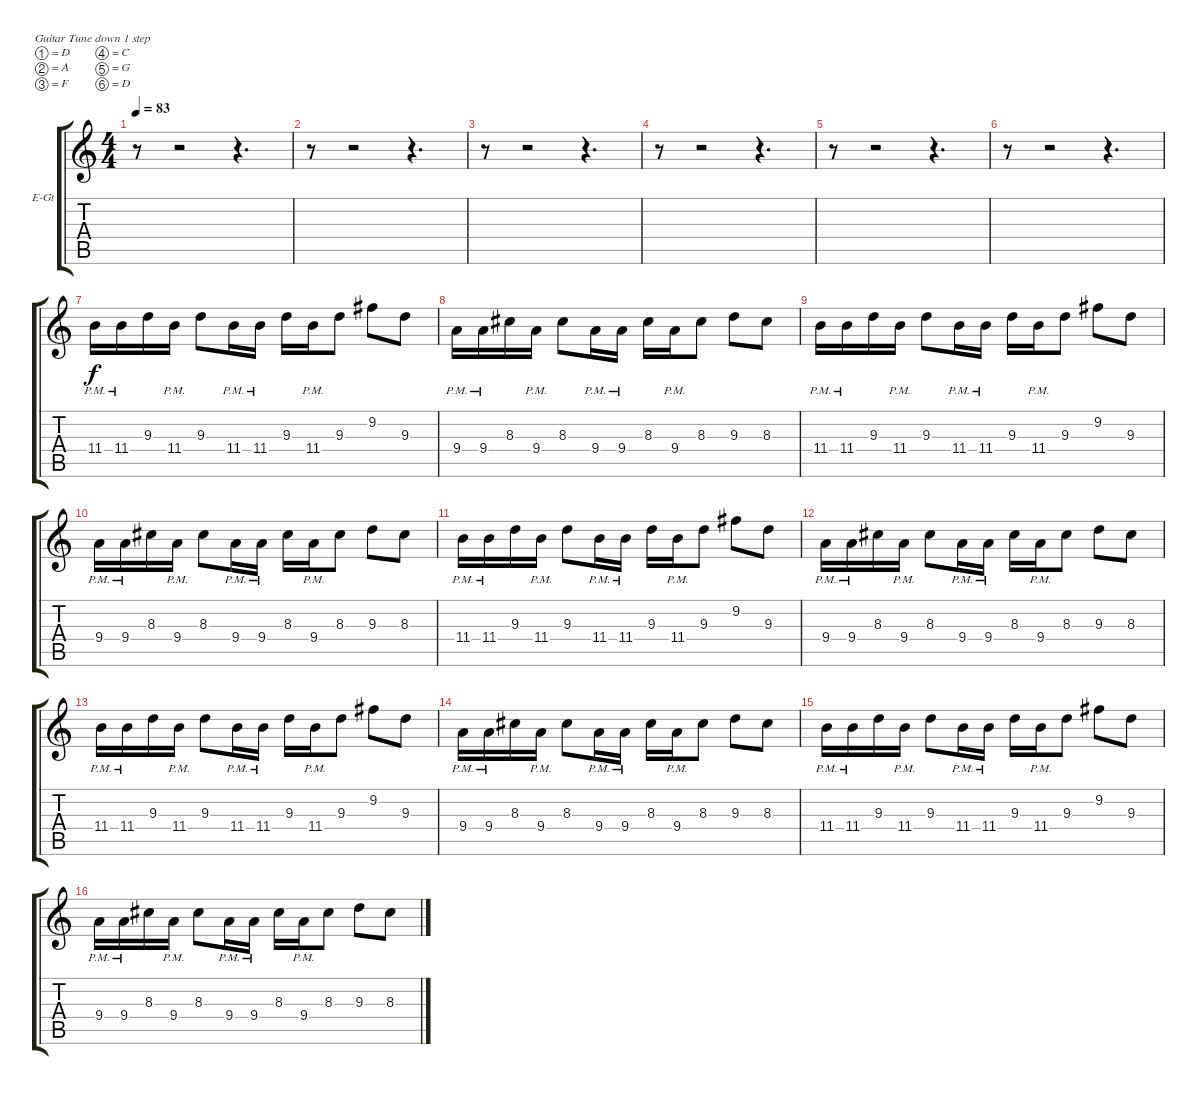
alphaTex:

\bracketExtendMode groupsimilarinstruments
\firstSystemTrackNameOrientation horizontal
\otherSystemsTrackNameOrientation horizontal
\track ("Äîðîæêà 2" "E-Gt") {mute instrument distortionguitar}
\staff {score tabs}
\tuning (D4 A3 F3 C3 G2 D2)
\ts (4 4)
\tempo 83
\clef g2
\ks c
r.8{dy f} r.2 r.4{d} |
r.8 r.2 r.4{d} |
r.8 r.2 r.4{d} |
r.8 r.2 r.4{d} |
r.8 r.2 r.4{d} |
r.8 r.2 r.4{d} |
11.4{pm}.16 11.4{pm}.16 9.3.16 11.4{pm}.16 9.3.8 11.4{pm}.16 11.4{pm}.16 9.3.16 11.4{pm}.16 9.3.8 9.2.8 9.3.8 |
9.4{pm}.16 9.4{pm}.16 8.3.16 9.4{pm}.16 8.3.8 9.4{pm}.16 9.4{pm}.16 8.3.16 9.4{pm}.16 8.3.8 9.3.8 8.3.8 |
11.4{pm}.16 11.4{pm}.16 9.3.16 11.4{pm}.16 9.3.8 11.4{pm}.16 11.4{pm}.16 9.3.16 11.4{pm}.16 9.3.8 9.2.8 9.3.8 |
9.4{pm}.16 9.4{pm}.16 8.3.16 9.4{pm}.16 8.3.8 9.4{pm}.16 9.4{pm}.16 8.3.16 9.4{pm}.16 8.3.8 9.3.8 8.3.8 |
11.4{pm}.16 11.4{pm}.16 9.3.16 11.4{pm}.16 9.3.8 11.4{pm}.16 11.4{pm}.16 9.3.16 11.4{pm}.16 9.3.8 9.2.8 9.3.8 |
9.4{pm}.16 9.4{pm}.16 8.3.16 9.4{pm}.16 8.3.8 9.4{pm}.16 9.4{pm}.16 8.3.16 9.4{pm}.16 8.3.8 9.3.8 8.3.8 |
11.4{pm}.16 11.4{pm}.16 9.3.16 11.4{pm}.16 9.3.8 11.4{pm}.16 11.4{pm}.16 9.3.16 11.4{pm}.16 9.3.8 9.2.8 9.3.8 |
9.4{pm}.16 9.4{pm}.16 8.3.16 9.4{pm}.16 8.3.8 9.4{pm}.16 9.4{pm}.16 8.3.16 9.4{pm}.16 8.3.8 9.3.8 8.3.8 |
11.4{pm}.16 11.4{pm}.16 9.3.16 11.4{pm}.16 9.3.8 11.4{pm}.16 11.4{pm}.16 9.3.16 11.4{pm}.16 9.3.8 9.2.8 9.3.8 |
9.4{pm}.16 9.4{pm}.16 8.3.16 9.4{pm}.16 8.3.8 9.4{pm}.16 9.4{pm}.16 8.3.16 9.4{pm}.16 8.3.8 9.3.8 8.3.8
